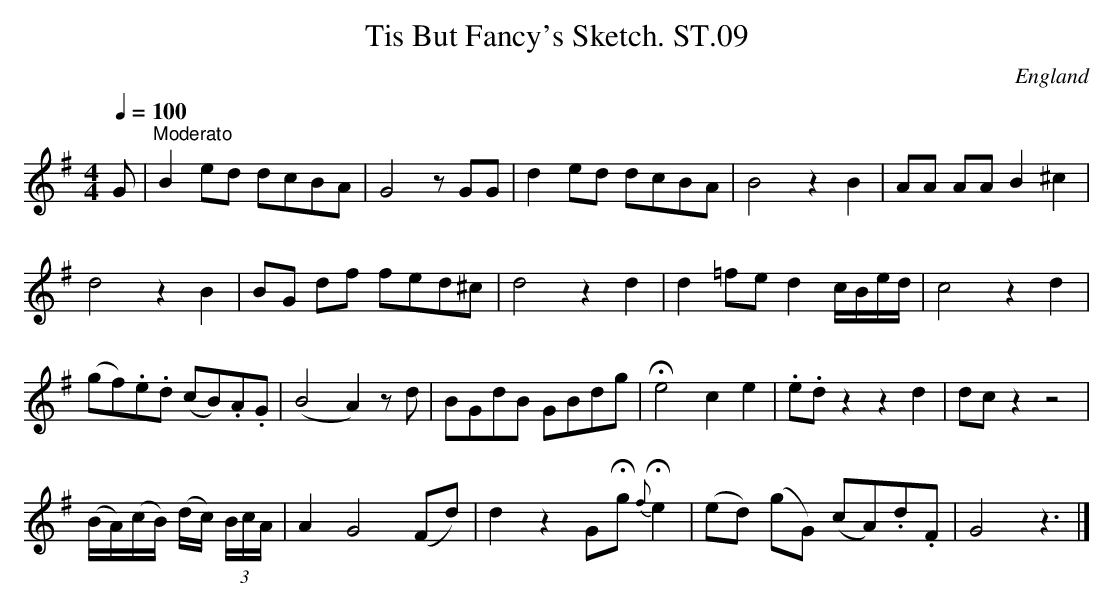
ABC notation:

X:1
T:Tis But Fancy's Sketch. ST.09
M:4/4
L:1/8
Q:1/4=100
O:England
K:G major
G|"^Moderato"B2ed dcBA|G4zGG|d2ed dcBA|B4z2B2|AA AA B2^c2|!
d4z2B2|BG df fed^c|d4z2d2|d2=fed2c/2B/2e/2d/2|c4z2d2|!
(gf).e.d (cB).A.G|(B4A2)zd|BGdB GBdg|He4c2e2|.e.dz2z2d2|\
dcz2z4|!
(B/2A/2)(c/2B/2) (d/2c/2) (3B/2c/2A/2|\
A2G4(Fd)|d2z2GHg{f}He2|(ed) (gG) (cA).d.F|G4z3|]
